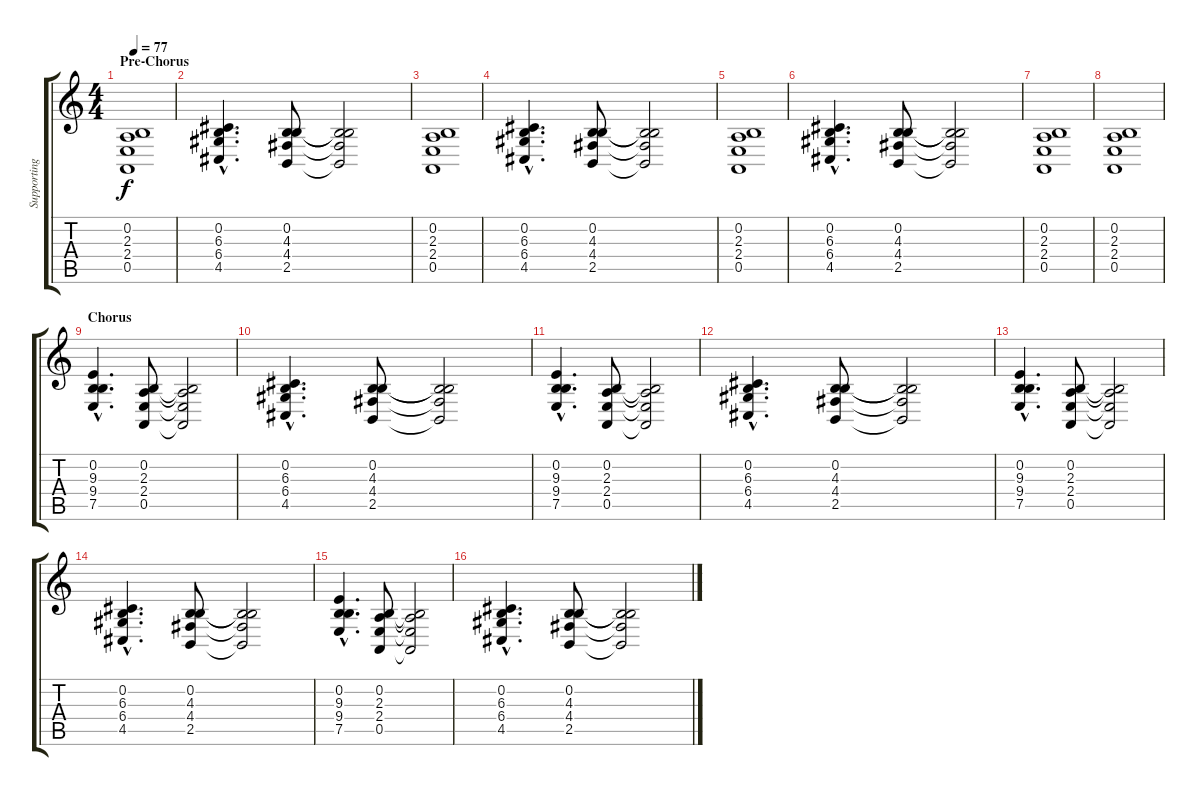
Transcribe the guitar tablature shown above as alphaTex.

\track ("Supporting Instument" "Supporting") {instrument accordion}
\staff {score tabs}
\tuning (E4 B3 G3 D3 A2 E2) {hide}
\ts (4 4)
\section ("" "Pre-Chorus")
\tempo 77
\clef g2
\ks c
(0.2 2.3 2.4 0.5).1{dy f} |
(0.2{hac} 6.3{hac} 6.4{hac} 4.5{hac}).4{d} (0.2 4.3 4.4 2.5).8 (0.2{t} 4.3{t} 4.4{t} 2.5{t}).2 |
(0.2 2.3 2.4 0.5).1 |
(0.2{hac} 6.3{hac} 6.4{hac} 4.5{hac}).4{d} (0.2 4.3 4.4 2.5).8 (0.2{t} 4.3{t} 4.4{t} 2.5{t}).2 |
(0.2 2.3 2.4 0.5).1 |
(0.2{hac} 6.3{hac} 6.4{hac} 4.5{hac}).4{d} (0.2 4.3 4.4 2.5).8 (0.2{t} 4.3{t} 4.4{t} 2.5{t}).2 |
(0.2 2.3 2.4 0.5).1 |
(0.2 2.3 2.4 0.5).1 |
\section ("" "Chorus")
(0.2{hac} 9.3{hac} 9.4{hac} 7.5{hac}).4{d} (0.2 2.3 2.4 0.5).8 (0.2{t} 2.3{t} 2.4{t} 0.5{t}).2 |
(0.2{hac} 6.3{hac} 6.4{hac} 4.5{hac}).4{d} (0.2 4.3 4.4 2.5).8 (0.2{t} 4.3{t} 4.4{t} 2.5{t}).2 |
(0.2{hac} 9.3{hac} 9.4{hac} 7.5{hac}).4{d} (0.2 2.3 2.4 0.5).8 (0.2{t} 2.3{t} 2.4{t} 0.5{t}).2 |
(0.2{hac} 6.3{hac} 6.4{hac} 4.5{hac}).4{d} (0.2 4.3 4.4 2.5).8 (0.2{t} 4.3{t} 4.4{t} 2.5{t}).2 |
(0.2{hac} 9.3{hac} 9.4{hac} 7.5{hac}).4{d} (0.2 2.3 2.4 0.5).8 (0.2{t} 2.3{t} 2.4{t} 0.5{t}).2 |
(0.2{hac} 6.3{hac} 6.4{hac} 4.5{hac}).4{d} (0.2 4.3 4.4 2.5).8 (0.2{t} 4.3{t} 4.4{t} 2.5{t}).2 |
(0.2{hac} 9.3{hac} 9.4{hac} 7.5{hac}).4{d} (0.2 2.3 2.4 0.5).8 (0.2{t} 2.3{t} 2.4{t} 0.5{t}).2 |
(0.2{hac} 6.3{hac} 6.4{hac} 4.5{hac}).4{d} (0.2 4.3 4.4 2.5).8 (0.2{t} 4.3{t} 4.4{t} 2.5{t}).2
